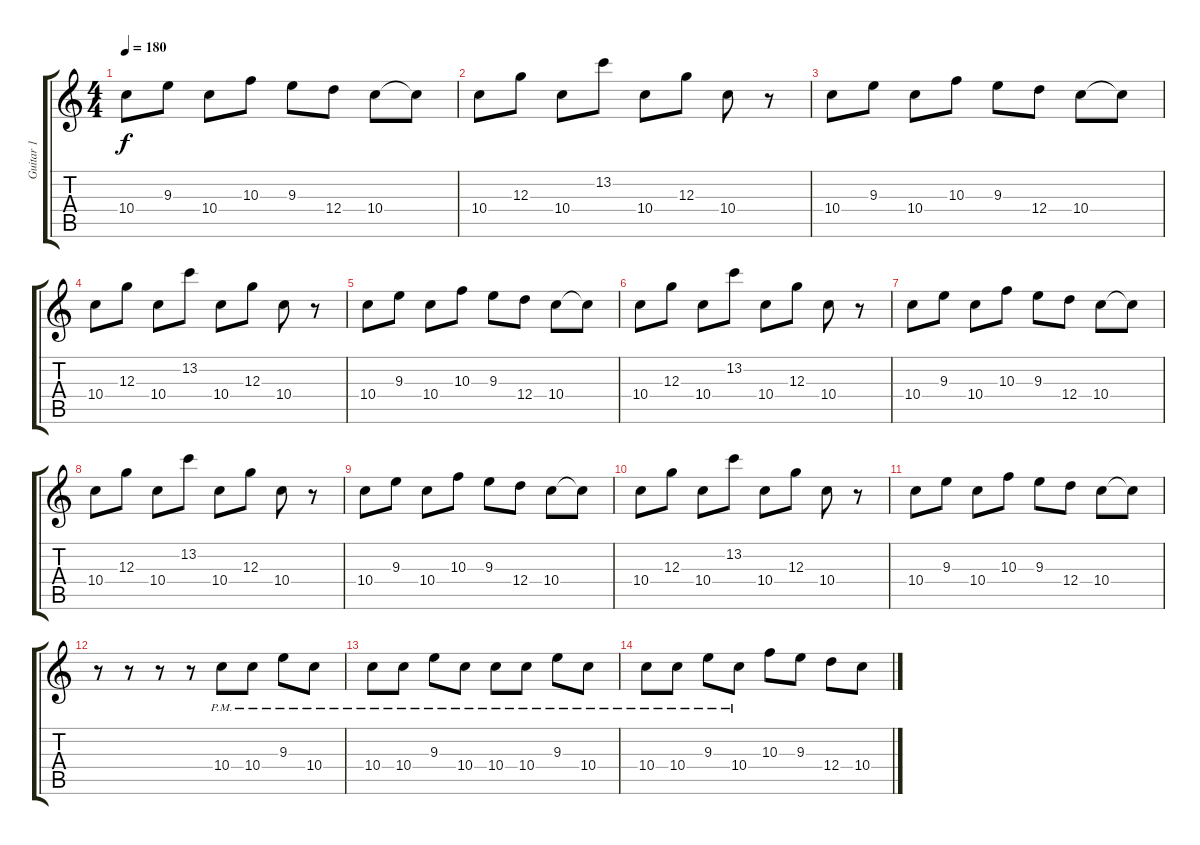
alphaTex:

\track ("Guitar 1" "Guitar 1") {instrument distortionguitar}
\staff {score tabs}
\tuning (E4 B3 G3 D3 A2 E2) {hide}
\ts (4 4)
\tempo 180
\clef g2
\ks c
10.4.8{dy f} 9.3.8 10.4.8 10.3.8 9.3.8 12.4.8 10.4.8 10.4{t}.8 |
10.4.8 12.3.8 10.4.8 13.2.8 10.4.8 12.3.8 10.4.8 r.8 |
10.4.8 9.3.8 10.4.8 10.3.8 9.3.8 12.4.8 10.4.8 10.4{t}.8 |
10.4.8 12.3.8 10.4.8 13.2.8 10.4.8 12.3.8 10.4.8 r.8 |
10.4.8 9.3.8 10.4.8 10.3.8 9.3.8 12.4.8 10.4.8 10.4{t}.8 |
10.4.8 12.3.8 10.4.8 13.2.8 10.4.8 12.3.8 10.4.8 r.8 |
10.4.8 9.3.8 10.4.8 10.3.8 9.3.8 12.4.8 10.4.8 10.4{t}.8 |
10.4.8 12.3.8 10.4.8 13.2.8 10.4.8 12.3.8 10.4.8 r.8 |
10.4.8 9.3.8 10.4.8 10.3.8 9.3.8 12.4.8 10.4.8 10.4{t}.8 |
10.4.8 12.3.8 10.4.8 13.2.8 10.4.8 12.3.8 10.4.8 r.8 |
10.4.8 9.3.8 10.4.8 10.3.8 9.3.8 12.4.8 10.4.8 10.4{t}.8 |
r.8 r.8 r.8 r.8 10.4{pm}.8 10.4{pm}.8 9.3{pm}.8 10.4{pm}.8 |
10.4{pm}.8 10.4{pm}.8 9.3{pm}.8 10.4{pm}.8 10.4{pm}.8 10.4{pm}.8 9.3{pm}.8 10.4{pm}.8 |
10.4{pm}.8 10.4{pm}.8 9.3{pm}.8 10.4{pm}.8 10.3.8 9.3.8 12.4.8 10.4.8
